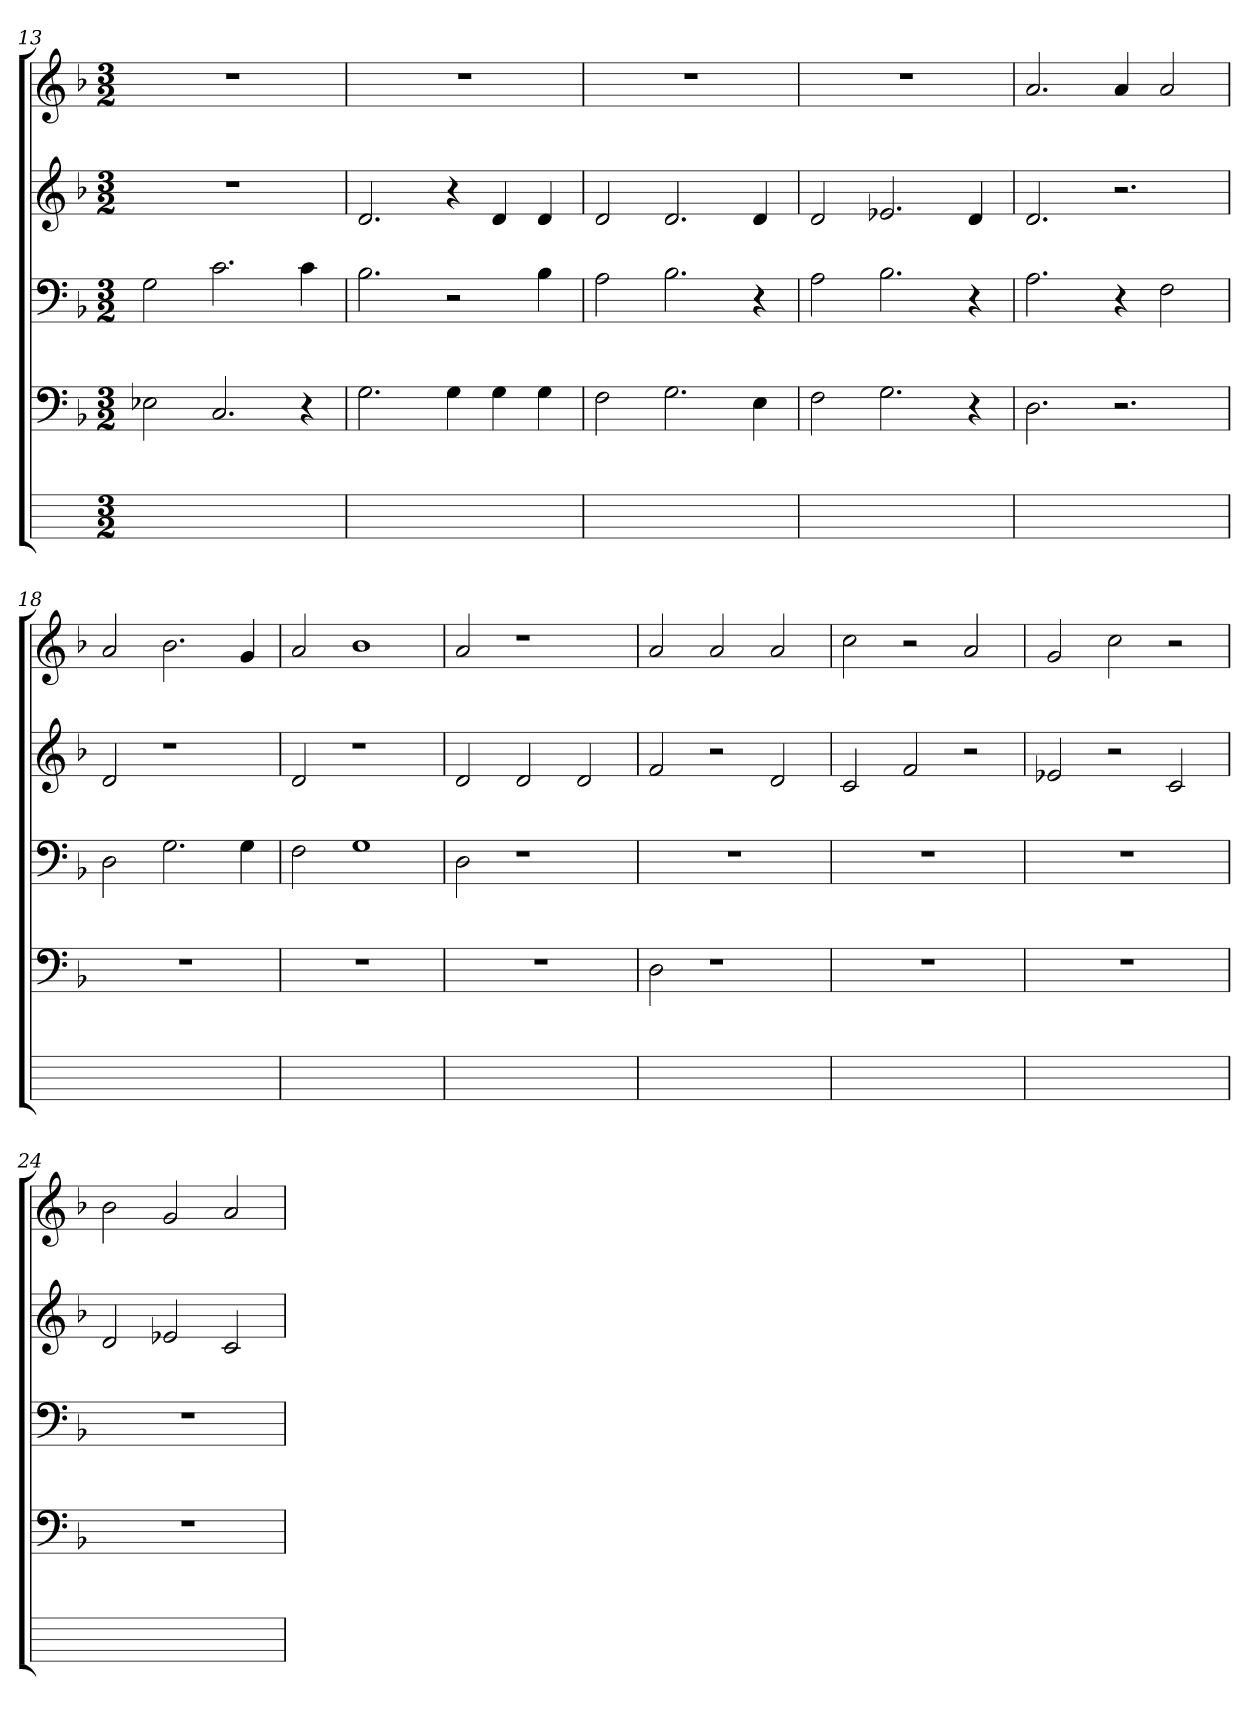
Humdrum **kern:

**kern	**kern	**kern	**kern	**kern
*part5	*part4	*part3	*part2	*part1
*staff5	*staff4	*staff3	*staff2	*staff1
*	*clefF4	*clefF4	*clefG2	*clefG2
*	*k[b-]	*k[b-]	*k[b-]	*k[b-]
*	*F:	*F:	*F:	*F:
*M3/2	*M3/2	*M3/2	*M3/2	*M3/2
=13	=13	=13	=13	=13
1.ryy	2E-Xi	2G	1.r	1.r
.	2.C	2.c	.	.
.	4r	4c	.	.
=14	=14	=14	=14	=14
1.ryy	2.G	2.B-	2.d	1.r
.	4G	2r	4r	.
.	4G	.	4d	.
.	4Gj	4B-j	4dj	.
=15	=15	=15	=15	=15
1.ryy	2F	2A	2d	1.r
.	2.G	2.B-	2.d	.
.	4E	4r	4dj	.
=16	=16	=16	=16	=16
1.ryy	2F	2A	2d	1.r
.	2.G	2.B-	2.e-X	.
.	4r	4r	4d	.
=17	=17	=17	=17	=17
1.ryy	2.D	2.A	2.d	2.a
.	2.r	4r	2.r	4a
.	.	2F	.	2a
=18	=18	=18	=18	=18
1.ryy	1.r	2D	2dj	2a
.	.	2.G	1r	2.b-
.	.	4G	.	4g
=19	=19	=19	=19	=19
1.ryy	1.r	2F	2dj	2a
.	.	1G	1r	1b-
=20	=20	=20	=20	=20
1.ryy	1.r	2D	2d	2a
.	.	1r	2d	1r
.	.	.	2d	.
=21	=21	=21	=21	=21
1.ryy	2Dj	1.r	2f	2a
.	1r	.	2r	2a
.	.	.	2d	2a
=22	=22	=22	=22	=22
1.ryy	1.r	1.r	2c	2cc
.	.	.	2f	2r
.	.	.	2r	2a
=23	=23	=23	=23	=23
1.ryy	1.r	1.r	2e-X	2g
.	.	.	2r	2cc
.	.	.	2c	2r
=24	=24	=24	=24	=24
1.ryy	1.r	1.r	2d	2b-
.	.	.	2e-X	2g
.	.	.	2c	2a
=	=	=	=	=
*-	*-	*-	*-	*-
